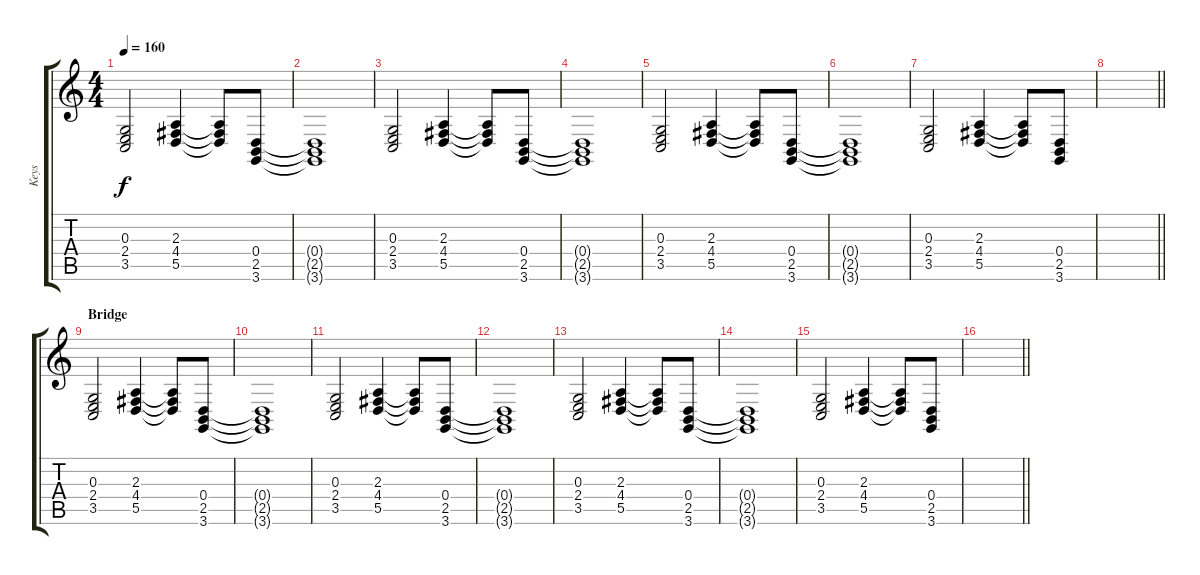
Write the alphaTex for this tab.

\track ("Keys" "Keys") {instrument synthstrings1}
\staff {score tabs}
\tuning (E4 B3 G3 D3 A2 E2) {hide}
\ts (4 4)
\tempo 160
\clef g2
\ks c
(0.3 2.4 3.5).2{dy f} (2.3 4.4 5.5).4 (2.3{t} 4.4{t} 5.5{t}).8 (0.4 2.5 3.6).8 |
(0.4{t} 2.5{t} 3.6{t}).1 |
(0.3 2.4 3.5).2 (2.3 4.4 5.5).4 (2.3{t} 4.4{t} 5.5{t}).8 (0.4 2.5 3.6).8 |
(0.4{t} 2.5{t} 3.6{t}).1 |
(0.3 2.4 3.5).2 (2.3 4.4 5.5).4 (2.3{t} 4.4{t} 5.5{t}).8 (0.4 2.5 3.6).8 |
(0.4{t} 2.5{t} 3.6{t}).1 |
(0.3 2.4 3.5).2 (2.3 4.4 5.5).4 (2.3{t} 4.4{t} 5.5{t}).8 (0.4 2.5 3.6).8 |
\barLineRight lightlight
|
\section ("" "Bridge")
(0.3 2.4 3.5).2 (2.3 4.4 5.5).4 (2.3{t} 4.4{t} 5.5{t}).8 (0.4 2.5 3.6).8 |
(0.4{t} 2.5{t} 3.6{t}).1 |
(0.3 2.4 3.5).2 (2.3 4.4 5.5).4 (2.3{t} 4.4{t} 5.5{t}).8 (0.4 2.5 3.6).8 |
(0.4{t} 2.5{t} 3.6{t}).1 |
(0.3 2.4 3.5).2 (2.3 4.4 5.5).4 (2.3{t} 4.4{t} 5.5{t}).8 (0.4 2.5 3.6).8 |
(0.4{t} 2.5{t} 3.6{t}).1 |
(0.3 2.4 3.5).2 (2.3 4.4 5.5).4 (2.3{t} 4.4{t} 5.5{t}).8 (0.4 2.5 3.6).8 |
\barLineRight lightlight
